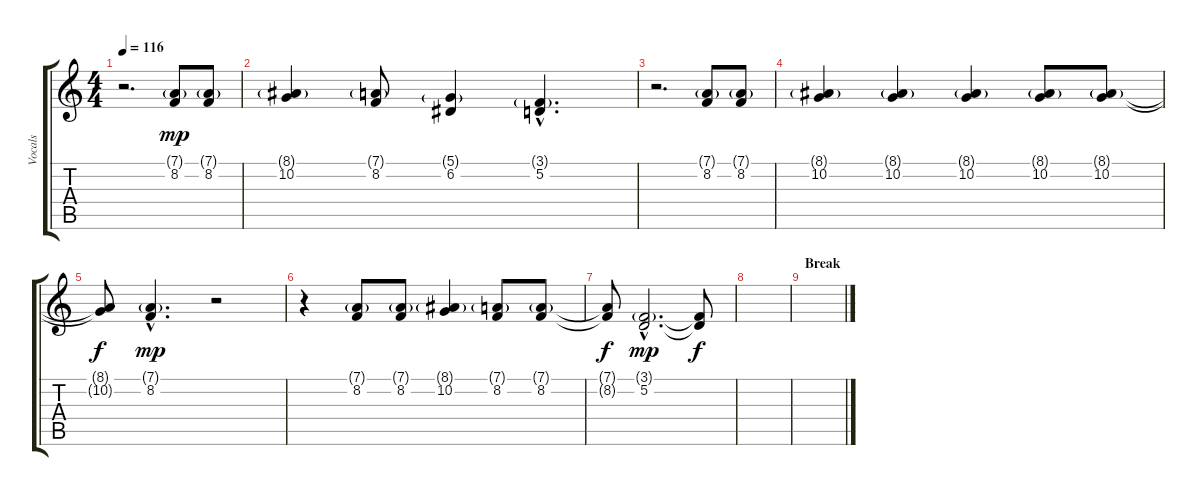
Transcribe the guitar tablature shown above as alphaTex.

\track ("Vocals" "Vocals") {instrument violin}
\staff {score tabs}
\tuning (D4 A3 F3 C3 G2 D2) {hide}
\ts (4 4)
\tempo 116
\clef g2
\ks c
r.2{d dy f} (7.1{g} 8.2).8{dy mp} (7.1{g} 8.2).8 |
(8.1{g} 10.2).4 (7.1{g} 8.2).8 (5.1{g} 6.2).4 (3.1{g hac} 5.2{hac}).4{d} |
r.2{d} (7.1{g} 8.2).8 (7.1{g} 8.2).8 |
(8.1{g} 10.2).4 (8.1{g} 10.2).4 (8.1{g} 10.2).4 (8.1{g} 10.2).8 (8.1{g} 10.2).8 |
(8.1{t} 10.2{t}).8{dy f} (7.1{g hac} 8.2{hac}).4{d dy mp} r.2 |
r.4 (7.1{g} 8.2).8 (7.1{g} 8.2).8 (8.1{g} 10.2).4 (7.1{g} 8.2).8 (7.1{g} 8.2).8 |
(7.1{t} 8.2{t}).8{dy f} (3.1{g hac} 5.2{hac}).2{d dy mp} (3.1{t} 5.2{t}).8{dy f} |
|
\section ("" "Break")
